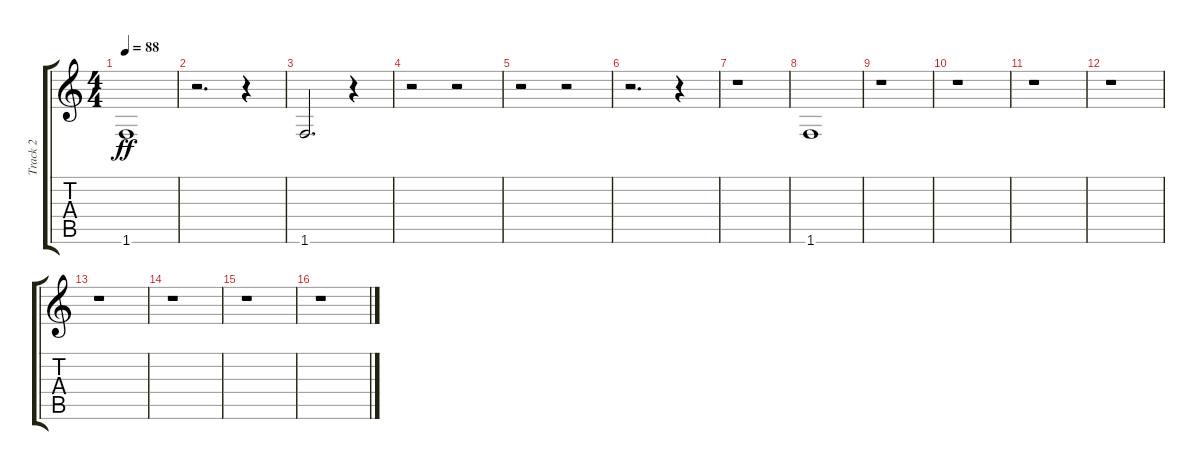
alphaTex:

\track ("Track 2" "Track 2") {instrument electricbassfinger}
\staff {score tabs}
\tuning (E4 B3 G3 D3 A2 E2) {hide}
\ts (4 4)
\tempo 88
\clef g2
\ks c
1.6.1{dy ff} |
r.2{d} r.4 |
1.6.2{d} r.4 |
r.2 r.2 |
r.2 r.2 |
r.2{d} r.4 |
r.1 |
1.6.1 |
r.1 |
r.1 |
r.1 |
r.1 |
r.1 |
r.1 |
r.1 |
r.1
